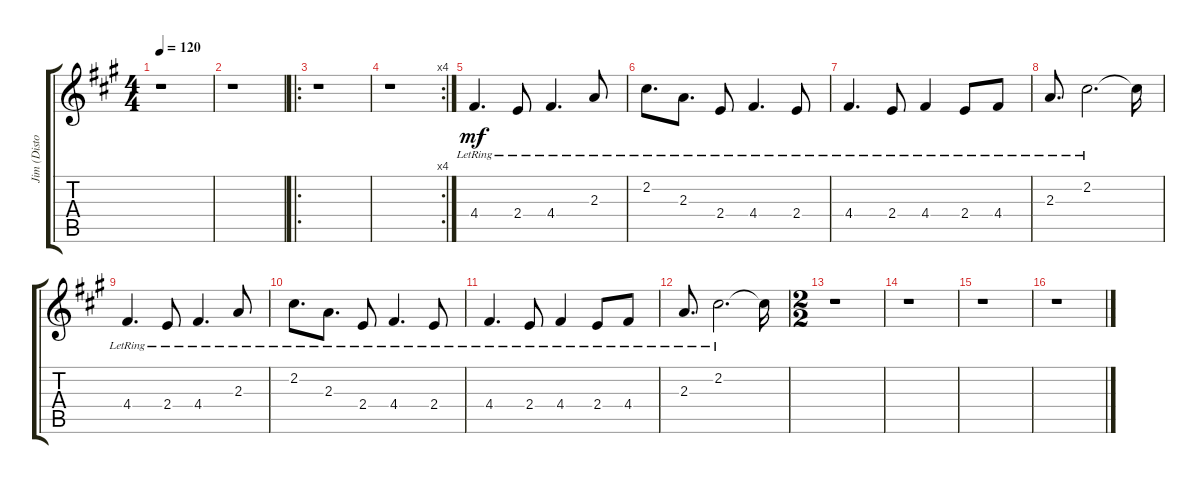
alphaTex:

\track ("Jim (Distorted)" "Jim (Disto") {instrument guitarharmonics}
\staff {score tabs}
\tuning (E4 B3 G3 D3 A2 E2) {hide}
\ts (4 4)
\tempo 120
\clef g2
\ks a
r.1{dy mf} |
r.1 |
\ro
r.1 |
\rc 4
r.1 |
4.4{lr}.4{d} 2.4{lr}.8 4.4{lr}.4{d} 2.3{lr}.8 |
2.2{lr}.8{d} 2.3{lr}.8{d} 2.4{lr}.8 4.4{lr}.4{d} 2.4{lr}.8 |
4.4{lr}.4{d} 2.4{lr}.8 4.4{lr}.4 2.4{lr}.8 4.4{lr}.8 |
2.3{lr}.8{d} 2.2{lr}.2{d} 2.2{t}.16 |
4.4{lr}.4{d} 2.4{lr}.8 4.4{lr}.4{d} 2.3{lr}.8 |
2.2{lr}.8{d} 2.3{lr}.8{d} 2.4{lr}.8 4.4{lr}.4{d} 2.4{lr}.8 |
4.4{lr}.4{d} 2.4{lr}.8 4.4{lr}.4 2.4{lr}.8 4.4{lr}.8 |
2.3{lr}.8{d} 2.2{lr}.2{d} 2.2{t}.16 |
\ts (2 2)
r.1 |
r.1 |
r.1 |
r.1
